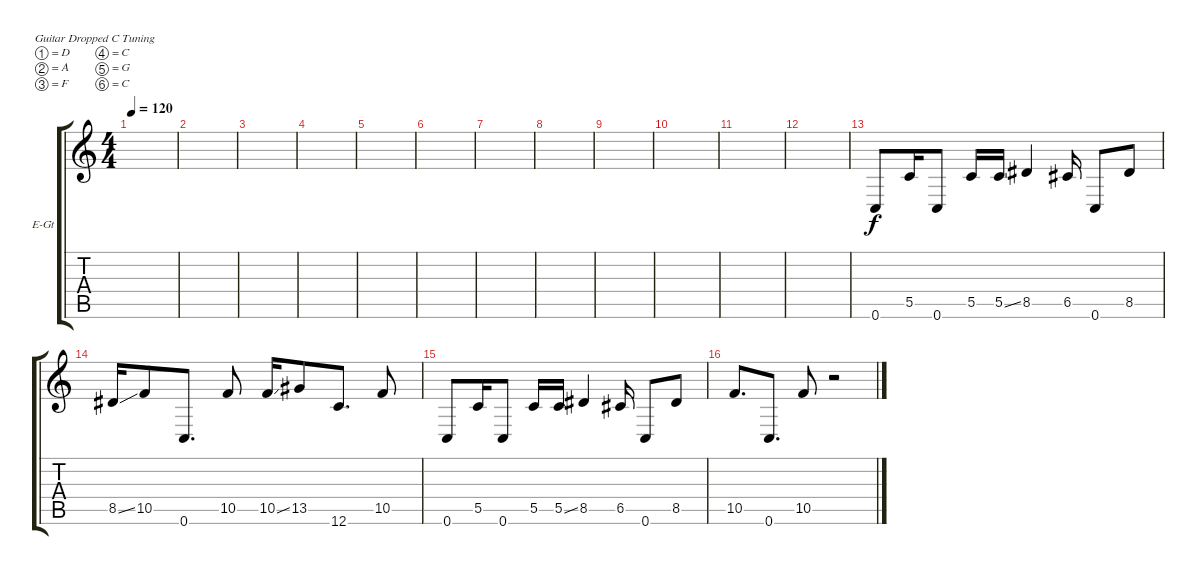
\defaultSystemsLayout 4
\bracketExtendMode groupsimilarinstruments
\firstSystemTrackNameOrientation horizontal
\otherSystemsTrackNameOrientation horizontal
\track ("Uruha I" "E-Gt") {instrument distortionguitar}
\staff {score tabs}
\tuning (D4 A3 F3 C3 G2 C2)
\ts (4 4)
\tempo 120
\clef g2
\ks c
|
|
|
|
|
|
|
|
|
|
|
|
0.6.8 5.5.16 0.6.8 5.5.16 5.5{ss}.16 8.5.4 6.5.16 0.6.8 8.5.8 |
8.5{ss}.16 10.5.8 0.6.8{d} 10.5.8 10.5{ss}.16 13.5.8 12.6.8{d} 10.5.8 |
0.6.8 5.5.16 0.6.8 5.5.16 5.5{ss}.16 8.5.4 6.5.16 0.6.8 8.5.8 |
10.5.8{d} 0.6.8{d} 10.5.8 r.2
